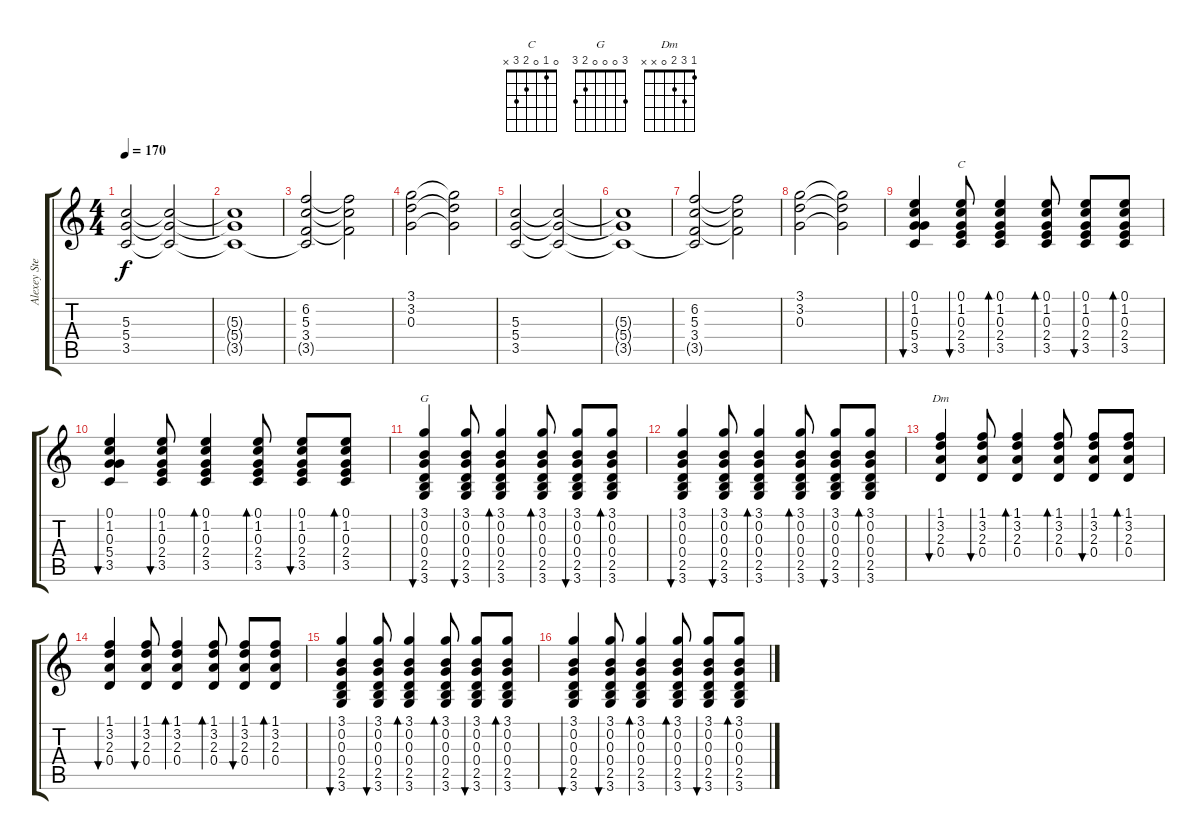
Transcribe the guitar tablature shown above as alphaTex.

\track ("Alexey Steklov" "Alexey Ste") {instrument acousticguitarsteel}
\staff {score tabs}
\tuning (E4 B3 G3 D3 A2 E2) {hide}
\chord ("C" 0 1 0 2 3 x)
\chord ("G" 3 0 0 0 2 3)
\chord ("Dm" 1 3 2 0 x x)
\ts (4 4)
\tempo 170
\clef g2
\ks c
(5.3 5.4 3.5).2{dy f} (5.3{t} 5.4{t} 3.5{t}).2 |
(5.3{t} 5.4{t} 3.5{t}).1 |
(6.2 5.3 3.4 3.5{t}).2 (6.2{t} 5.3{t} 3.4{t}).2 |
(3.1 3.2 0.3).2 (3.1{t} 3.2{t} 0.3{t}).2 |
(5.3 5.4 3.5).2 (5.3{t} 5.4{t} 3.5{t}).2 |
(5.3{t} 5.4{t} 3.5{t}).1 |
(6.2 5.3 3.4 3.5{t}).2 (6.2{t} 5.3{t} 3.4{t}).2 |
(3.1 3.2 0.3).2 (3.1{t} 3.2{t} 0.3{t}).2 |
(0.1 1.2 0.3 5.4 3.5).4{bu 60} (0.1 1.2 0.3 2.4 3.5).8{bu 60 ch "C"} (0.1 1.2 0.3 2.4 3.5).4{bd 60} (0.1 1.2 0.3 2.4 3.5).8{bd 60} (0.1 1.2 0.3 2.4 3.5).8{bu 60} (0.1 1.2 0.3 2.4 3.5).8{bd 60} |
(0.1 1.2 0.3 5.4 3.5).4{bu 60} (0.1 1.2 0.3 2.4 3.5).8{bu 60} (0.1 1.2 0.3 2.4 3.5).4{bd 60} (0.1 1.2 0.3 2.4 3.5).8{bd 60} (0.1 1.2 0.3 2.4 3.5).8{bu 60} (0.1 1.2 0.3 2.4 3.5).8{bd 60} |
(3.1 0.2 0.3 0.4 2.5 3.6).4{bu 60 ch "G"} (3.1 0.2 0.3 0.4 2.5 3.6).8{bu 60} (3.1 0.2 0.3 0.4 2.5 3.6).4{bd 60} (3.1 0.2 0.3 0.4 2.5 3.6).8{bd 60} (3.1 0.2 0.3 0.4 2.5 3.6).8{bu 60} (3.1 0.2 0.3 0.4 2.5 3.6).8{bd 60} |
(3.1 0.2 0.3 0.4 2.5 3.6).4{bu 60} (3.1 0.2 0.3 0.4 2.5 3.6).8{bu 60} (3.1 0.2 0.3 0.4 2.5 3.6).4{bd 60} (3.1 0.2 0.3 0.4 2.5 3.6).8{bd 60} (3.1 0.2 0.3 0.4 2.5 3.6).8{bu 60} (3.1 0.2 0.3 0.4 2.5 3.6).8{bd 60} |
(1.1 3.2 2.3 0.4).4{bu 60 ch "Dm"} (1.1 3.2 2.3 0.4).8{bu 60} (1.1 3.2 2.3 0.4).4{bd 60} (1.1 3.2 2.3 0.4).8{bd 60} (1.1 3.2 2.3 0.4).8{bu 60} (1.1 3.2 2.3 0.4).8{bd 60} |
(1.1 3.2 2.3 0.4).4{bu 60} (1.1 3.2 2.3 0.4).8{bu 60} (1.1 3.2 2.3 0.4).4{bd 60} (1.1 3.2 2.3 0.4).8{bd 60} (1.1 3.2 2.3 0.4).8{bu 60} (1.1 3.2 2.3 0.4).8{bd 60} |
(3.1 0.2 0.3 0.4 2.5 3.6).4{bu 60} (3.1 0.2 0.3 0.4 2.5 3.6).8{bu 60} (3.1 0.2 0.3 0.4 2.5 3.6).4{bd 60} (3.1 0.2 0.3 0.4 2.5 3.6).8{bd 60} (3.1 0.2 0.3 0.4 2.5 3.6).8{bu 60} (3.1 0.2 0.3 0.4 2.5 3.6).8{bd 60} |
(3.1 0.2 0.3 0.4 2.5 3.6).4{bu 60} (3.1 0.2 0.3 0.4 2.5 3.6).8{bu 60} (3.1 0.2 0.3 0.4 2.5 3.6).4{bd 60} (3.1 0.2 0.3 0.4 2.5 3.6).8{bd 60} (3.1 0.2 0.3 0.4 2.5 3.6).8{bu 60} (3.1 0.2 0.3 0.4 2.5 3.6).8{bd 60}
